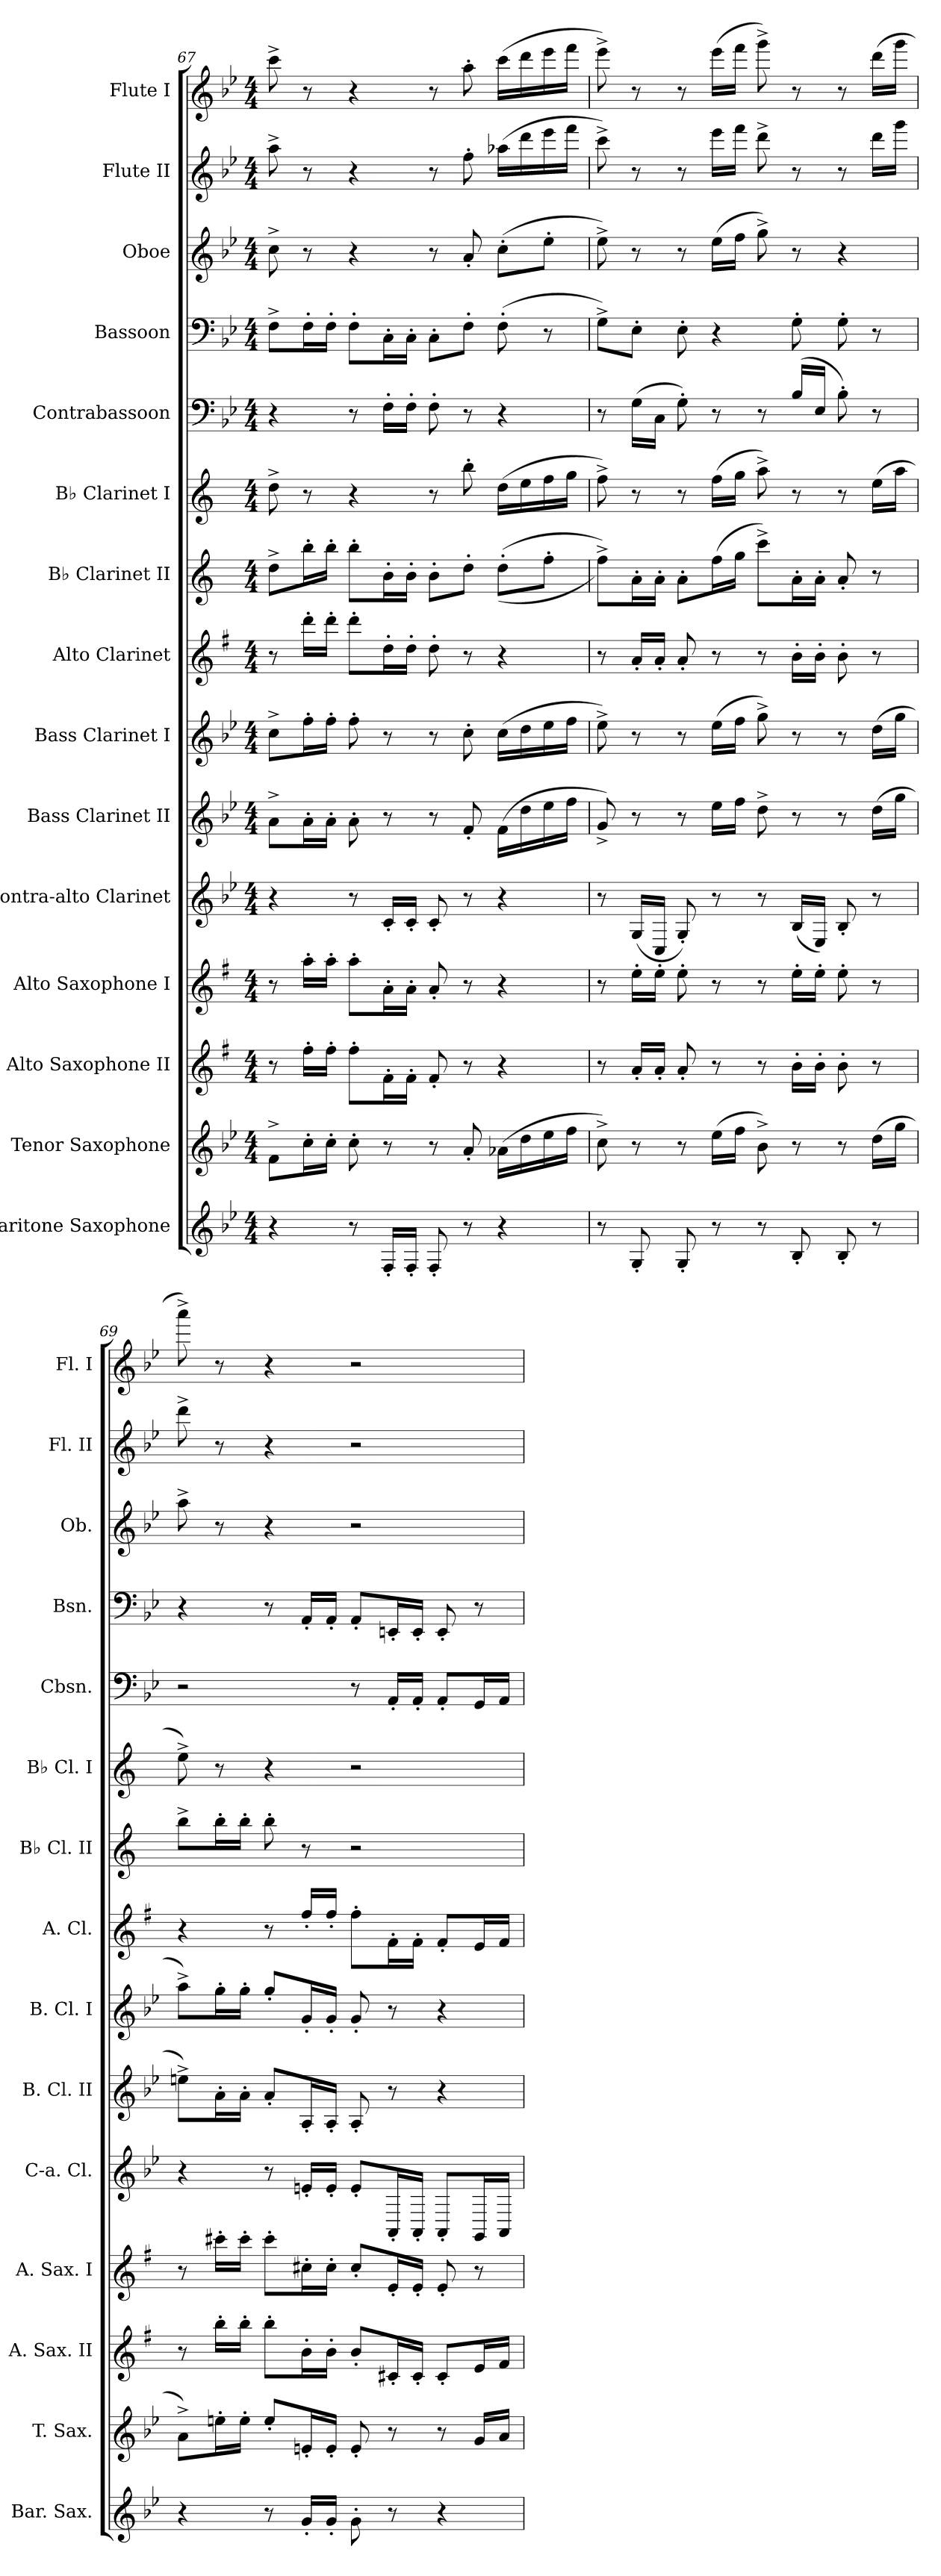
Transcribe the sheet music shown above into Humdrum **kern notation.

**kern	**kern	**kern	**kern	**kern	**kern	**kern	**kern	**kern	**kern	**kern	**kern	**kern	**kern	**kern
*part15	*part14	*part13	*part12	*part11	*part10	*part9	*part8	*part7	*part6	*part5	*part4	*part3	*part2	*part1
*staff15	*staff14	*staff13	*staff12	*staff11	*staff10	*staff9	*staff8	*staff7	*staff6	*staff5	*staff4	*staff3	*staff2	*staff1
*I"Baritone Saxophone	*I"Tenor Saxophone	*I"Alto Saxophone II	*I"Alto Saxophone I	*I"Contra-alto Clarinet	*I"Bass Clarinet II	*I"Bass Clarinet I	*I"Alto Clarinet	*I"B♭ Clarinet II	*I"B♭ Clarinet I	*I"Contrabassoon	*I"Bassoon	*I"Oboe	*I"Flute II	*I"Flute I
*I'Bar. Sax.	*I'T. Sax.	*I'A. Sax. II	*I'A. Sax. I	*I'C-a. Cl.	*I'B. Cl. II	*I'B. Cl. I	*I'A. Cl.	*I'B♭ Cl. II	*I'B♭ Cl. I	*I'Cbsn.	*I'Bsn.	*I'Ob.	*I'Fl. II	*I'Fl. I
*clefG2	*clefG2	*clefG2	*clefG2	*clefG2	*clefG2	*clefG2	*clefG2	*clefG2	*clefG2	*clefF4	*clefF4	*clefG2	*clefG2	*clefG2
*ITrd12c21	*ITrd8c14	*ITrd5c9	*ITrd5c9	*ITrd12c21	*ITrd8c14	*ITrd8c14	*ITrd5c9	*ITrd1c2	*ITrd1c2	*ITrd7c12	*	*	*	*
*k[b-e-]	*k[b-e-]	*k[b-e-]	*k[b-e-]	*k[b-e-]	*k[b-e-]	*k[b-e-]	*k[b-e-]	*k[b-e-]	*k[b-e-]	*k[b-e-]	*k[b-e-]	*k[b-e-]	*k[b-e-]	*k[b-e-]
*M4/4	*M4/4	*M4/4	*M4/4	*M4/4	*M4/4	*M4/4	*M4/4	*M4/4	*M4/4	*M4/4	*M4/4	*M4/4	*M4/4	*M4/4
=67	=67	=67	=67	=67	=67	=67	=67	=67	=67	=67	=67	=67	=67	=67
4r	8F^\L	8r	8r	4r	8A^\L	8c^\L	8r	8cc^\L	8cc^\	4r	8F^\L	8cc^\	8aa^\	8ccc^\
.	16c'\L	16a'\LL	16cc'\LL	.	16A'\L	16f'\L	16ff'\LL	16aa'\L	8r	.	16F'\L	8r	8r	8r
.	16c'\JJ	16a'\JJ	16cc'\JJ	.	16A'\JJ	16f'\JJ	16ff'\JJ	16aa'\JJ	.	.	16F'\JJ	.	.	.
8r	8c'\	8a'\L	8cc'\L	8r	8A'\	8f'\	8ff'\L	8aa'\L	4r	8r	8F'\L	4r	4r	4r
16FF'/LL	8r	16A'\L	16c'\L	16C'/LL	8r	8r	16f'\L	16a'\L	.	16FF'\LL	16C'\L	.	.	.
16FF'/JJ	.	16A'\JJ	16c'\JJ	16C'/JJ	.	.	16f'\JJ	16a'\JJ	.	16FF'\JJ	16C'\JJ	.	.	.
8FF'/	8r	8A'/	8c'/	8C'/	8r	8r	8f'\	8a'\L	8r	8FF'\	8C'\L	8r	8r	8r
8r	8A'/	8r	8r	8r	8F'/	8c'\	8r	8cc'\J	8aa'\	8r	8F'\J	8a'/	8ff'\	8aa'\
4r	(>16A-X\LL	4r	4r	4r	(>16F\LL	(>16c\LL	4r	(>(>8cc'\L	(>16cc\LL	4r	(>8F'\	(>8cc'\L	(>16aa-X\LL	(>16ccc\LL
.	16d\	.	.	.	16d\	16d\	.	.	16dd\	.	.	.	16ddd\	16ddd\
.	16e-\	.	.	.	16e-\	16e-\	.	8ee-'\J	16ee-\	.	8r	8ee-'\J	16eee-\	16eee-\
.	16f\JJ	.	.	.	16f\JJ	16f\JJ	.	.	16ff\JJ	.	.	.	16fff\JJ	16fff\JJ
=68	=68	=68	=68	=68	=68	=68	=68	=68	=68	=68	=68	=68	=68	=68
8r	8c^\)	8r	8r	8r	8G^/)	8e-^\)	8r	8ee-^\L))	8ee-^\)	8r	8G^\L)	8ee-^\)	8ccc^\)	8eee-^\)
8GG'/	8r	16c'/LL	16g'\LL	(<16GG/LL	8r	8r	16c'/LL	16g'\L	8r	(>16GG\LL	8E-'\J	8r	8r	8r
.	.	16c'/JJ	16g'\JJ	16CC/JJ	.	.	16c'/JJ	16g'\JJ	.	16CC\JJ	.	.	.	.
8GG'/	8r	8c'/	8g'\	8GG'/)	8r	8r	8c'/	8g'\L	8r	8GG'\)	8E-'\	8r	8r	8r
8r	(>16e-\LL	8r	8r	8r	16e-\LL	(>16e-\LL	8r	(>16ee-\L	(>16ee-\LL	8r	4r	(>16ee-\LL	16eee-\LL	(>16eee-\LL
.	16f\JJ	.	.	.	16f\JJ	16f\JJ	.	16ff\JJ	16ff\JJ	.	.	16ff\JJ	16fff\JJ	16fff\JJ
8r	8B-^\)	8r	8r	8r	8d^\	8g^\)	8r	8bb-^\L)	8gg^\)	8r	.	8gg^\)	8ddd^\	8ggg^\)
8BB-'/	8r	16d'\LL	16g'\LL	(<16BB-/LL	8r	8r	16d'\LL	16g'\L	8r	(>16BB-/LL	8G'\	8r	8r	8r
.	.	16d'\JJ	16g'\JJ	16EE-/JJ)	.	.	16d'\JJ	16g'\JJ	.	16EE-/JJ	.	.	.	.
8BB-'/	8r	8d'\	8g'\	8BB-'/	8r	8r	8d'\	8g'/	8r	8BB-'\)	8G'\	4r	8r	8r
8r	(>16d\LL	8r	8r	8r	(>16d\LL	(>16d\LL	8r	8r	(>16dd\LL	8r	8r	.	16ddd\LL	(>16ddd\LL
.	16g\JJ	.	.	.	16g\JJ	16g\JJ	.	.	16gg\JJ	.	.	.	16ggg\JJ	16ggg\JJ
=69	=69	=69	=69	=69	=69	=69	=69	=69	=69	=69	=69	=69	=69	=69
4r	8A^\L)	8r	8r	4r	8en^\L)	8a^\L)	4r	8aa^\L	8dd^\)	2r	4r	8aa^\	8ddd^\	8aaa^\)
.	16en'\L	16dd'\LL	16een'\LL	.	16A'\L	16g'\L	.	16aa'\L	8r	.	.	8r	8r	8r
.	16e'\JJ	16dd'\JJ	16ee'\JJ	.	16A'\JJ	16g'\JJ	.	16aa'\JJ	.	.	.	.	.	.
8r	8e'/L	8dd'\L	8ee'\L	8r	8A'/L	8g'/L	8r	8aa'\	4r	.	8r	4r	4r	4r
16G'/LL	16En'/L	16d'\L	16en'\L	16En'/LL	16AA'/L	16G'/L	16a'/LL	8r	.	.	16AA'/LL	.	.	.
16G'/JJ	16E'/JJ	16d'\JJ	16e'\JJ	16E'/JJ	16AA'/JJ	16G'/JJ	16a'/JJ	.	.	.	16AA'/JJ	.	.	.
8G'\	8E'/	8d'/L	8e'/L	8E'/L	8AA'/	8G'/	8a'\L	2r	2r	8r	8AA'/L	2r	2r	2r
8r	8r	16En'/L	16G'/L	16AAA'/L	8r	8r	16A'\L	.	.	16AAA'/LL	16EEn'/L	.	.	.
.	.	16E'/JJ	16G'/JJ	16AAA'/JJ	.	.	16A'\JJ	.	.	16AAA'/JJ	16EE'/JJ	.	.	.
4r	8r	8E'/L	8G'/	8AAA'/L	4r	4r	8A'/L	.	.	8AAA'/L	8EE'/	.	.	.
.	16G/LL	16G/L	8r	16GGG/L	.	.	16G/L	.	.	16GGG/L	8r	.	.	.
.	16A/JJ	16A/JJ	.	16AAA/JJ	.	.	16A/JJ	.	.	16AAA/JJ	.	.	.	.
=	=	=	=	=	=	=	=	=	=	=	=	=	=	=
*-	*-	*-	*-	*-	*-	*-	*-	*-	*-	*-	*-	*-	*-	*-
